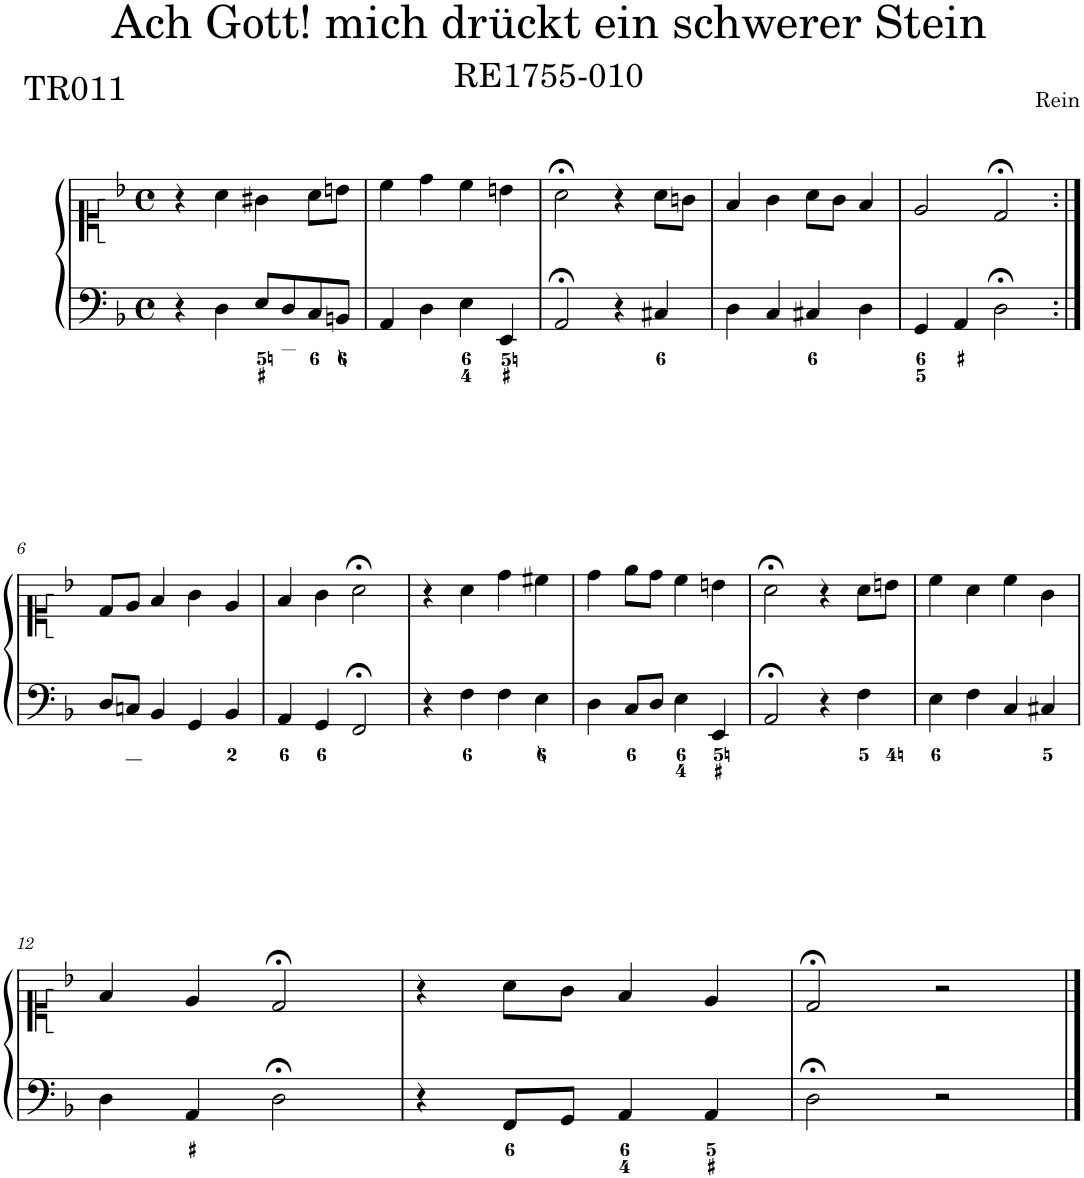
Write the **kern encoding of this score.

**kern	**kern
*part1	*part1
*staff2	*staff1
*I"Piano	*
*I'Pno.	*
*clefF4	*clefC1
*k[b-]	*k[b-]
*M4/4	*M4/4
*met(c)	*met(c)
=1	=1
4r	4r
4D\	4a\
8E/L	4g#X\
8D/	.
8C/	8a\L
8BBn/J	8bn\J
=2	=2
4AA/	4cc\
4D\	4dd\
4E\	4cc\
4EE/	4bn\
=3	=3
2AA;</	2a;<\
4r	4r
4C#X/	8a\L
.	8gn\J
=4	=4
4D\	4f/
4C/	4g\
4C#X/	8a\L
.	8g\J
4D\	4f/
=5	=5
4GG/	2e/
4AA/	.
2D;<\	2d;</
!!LO:LB:g=z
=6:|!	=6:|!
8D/L	8d/L
8Cn/J	8e/J
4BB-/	4f/
4GG/	4g\
4BB-/	4e/
=7	=7
4AA/	4f/
4GG/	4g\
2FF;</	2a;<\
=8	=8
4r	4r
4F\	4a\
4F\	4dd\
4E\	4cc#X\
=9	=9
4D\	4dd\
8C/L	8ee\L
8D/J	8dd\J
4E\	4cc\
4EE/	4bn\
=10	=10
2AA;</	2a;<\
4r	4r
4F\	8a\L
.	8bn\J
=11	=11
4E\	4cc\
4F\	4a\
4C/	4cc\
4C#X/	4g\
!!LO:LB:g=z
=12	=12
4D\	4f/
4AA/	4e/
2D;<\	2d;</
=13	=13
4r	4r
8FF/L	8a\L
8GG/J	8g\J
4AA/	4f/
4AA/	4e/
=14	=14
2D;<\	2d;</
2r	2r
==	==
*-	*-
